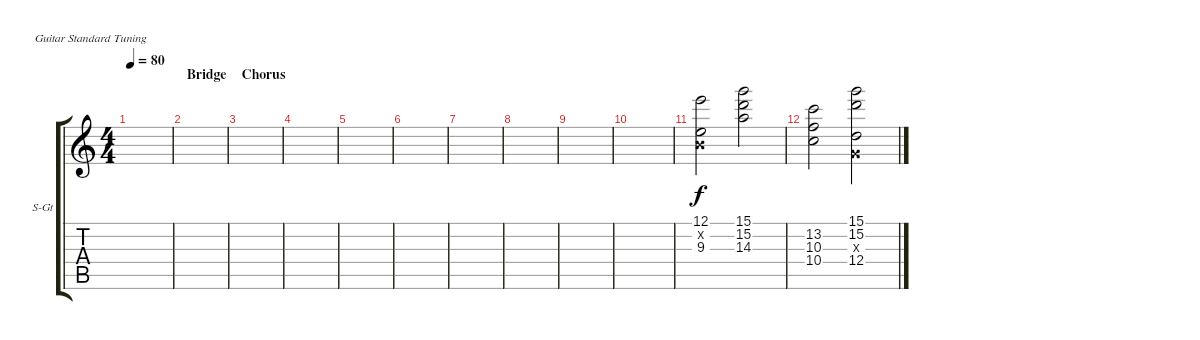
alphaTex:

\defaultSystemsLayout 4
\bracketExtendMode groupsimilarinstruments
\firstSystemTrackNameOrientation horizontal
\otherSystemsTrackNameOrientation horizontal
\track ("Steel Guitar" "S-Gt") {instrument acousticguitarsteel}
\staff {score tabs}
\tuning (E4 B3 G3 D3 A2 E2)
\ts (4 4)
\tempo 80
\clef g2
\scale
0.333333
\ks c
|
\section ("" "Bridge")
\scale
0.333333 |
\section ("" "Chorus")
\scale
0.333333 |
\scale
0.333333 |
\scale
0.333333 |
\scale
0.333333 |
\scale
0.333333 |
\scale
0.333333 |
\scale
0.333333 |
\scale
0.333333 |
\scale
0.333333 (12.1 0.2{x} 9.3).2 (15.1 15.2 14.3).2 |
\scale
0.333333 (13.2 10.3 10.4).2 (15.1 15.2 0.3{x} 12.4).2 |
\scale
0.333333
